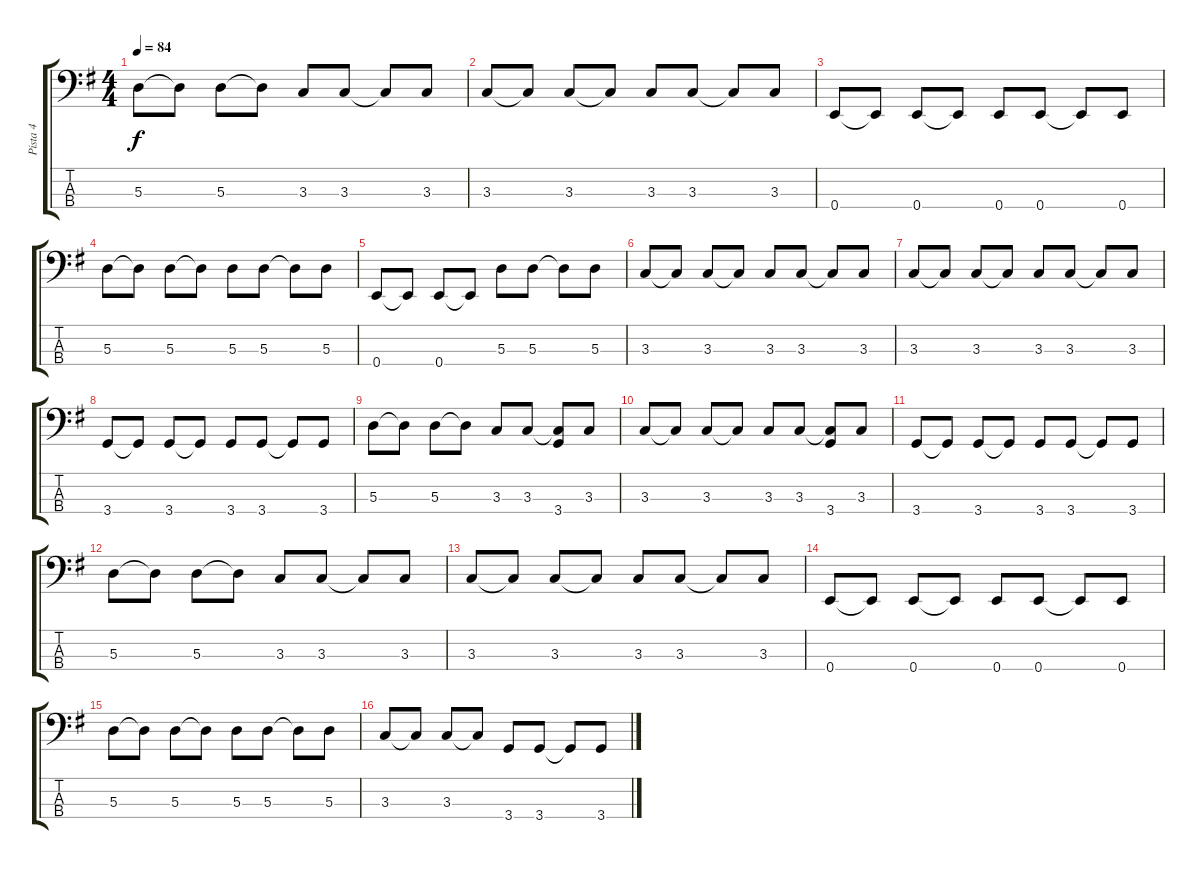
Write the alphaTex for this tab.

\track ("Pista 4" "Pista 4") {instrument electricbassfinger}
\staff {score tabs}
\tuning (G2 D2 A1 E1) {hide}
\ts (4 4)
\tempo 84
\clef f4
\ks g
5.3.8{dy f} 5.3{t}.8 5.3.8 5.3{t}.8 3.3.8 3.3.8 3.3{t}.8 3.3.8 |
3.3.8 3.3{t}.8 3.3.8 3.3{t}.8 3.3.8 3.3.8 3.3{t}.8 3.3.8 |
0.4.8 0.4{t}.8 0.4.8 0.4{t}.8 0.4.8 0.4.8 0.4{t}.8 0.4.8 |
5.3.8 5.3{t}.8 5.3.8 5.3{t}.8 5.3.8 5.3.8 5.3{t}.8 5.3.8 |
0.4.8 0.4{t}.8 0.4.8 0.4{t}.8 5.3.8 5.3.8 5.3{t}.8 5.3.8 |
3.3.8 3.3{t}.8 3.3.8 3.3{t}.8 3.3.8 3.3.8 3.3{t}.8 3.3.8 |
3.3.8 3.3{t}.8 3.3.8 3.3{t}.8 3.3.8 3.3.8 3.3{t}.8 3.3.8 |
3.4.8 3.4{t}.8 3.4.8 3.4{t}.8 3.4.8 3.4.8 3.4{t}.8 3.4.8 |
5.3.8 5.3{t}.8 5.3.8 5.3{t}.8 3.3.8 3.3.8 (3.3{t} 3.4).8 3.3.8 |
3.3.8 3.3{t}.8 3.3.8 3.3{t}.8 3.3.8 3.3.8 (3.3{t} 3.4).8 3.3.8 |
3.4.8 3.4{t}.8 3.4.8 3.4{t}.8 3.4.8 3.4.8 3.4{t}.8 3.4.8 |
5.3.8 5.3{t}.8 5.3.8 5.3{t}.8 3.3.8 3.3.8 3.3{t}.8 3.3.8 |
3.3.8 3.3{t}.8 3.3.8 3.3{t}.8 3.3.8 3.3.8 3.3{t}.8 3.3.8 |
0.4.8 0.4{t}.8 0.4.8 0.4{t}.8 0.4.8 0.4.8 0.4{t}.8 0.4.8 |
5.3.8 5.3{t}.8 5.3.8 5.3{t}.8 5.3.8 5.3.8 5.3{t}.8 5.3.8 |
3.3.8 3.3{t}.8 3.3.8 3.3{t}.8 3.4.8 3.4.8 3.4{t}.8 3.4.8
